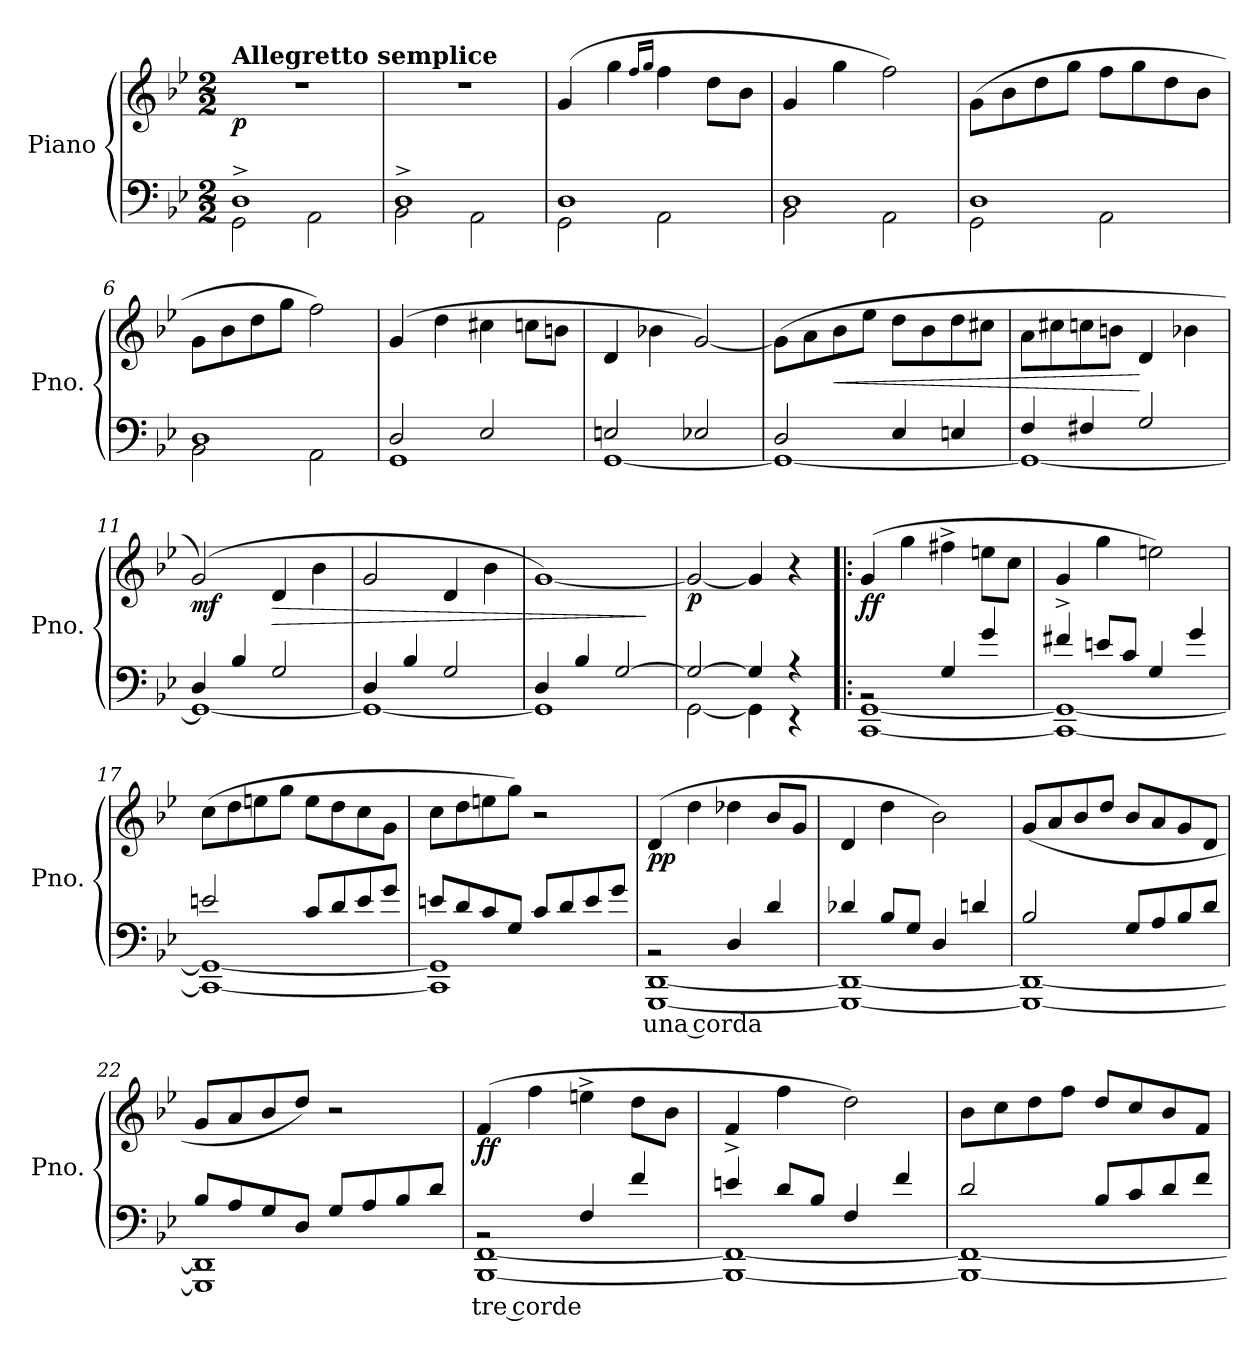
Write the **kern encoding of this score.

**kern	**text	**kern	**dynam
*part1	*part1	*part1	*part1
*staff2	*staff2	*staff1	*staff1/2
*I"Piano	*	*	*
*I'Pno.	*	*	*
*clefF4	*	*clefG2	*
*k[b-e-]	*	*k[b-e-]	*
*M2/2	*	*M2/2	*
=1	=1	=1	=1
*^	*	*	*
!	!	!	!LO:TX:a:B:t=Allegretto semplice	!
!	!	!	!	!LO:DY:b
1D^	2GG\	.	1r	p
.	2AA\	.	.	.
=2	=2	=2	=2	=2
1D^	2BB-\	.	1r	.
.	2AA\	.	.	.
=3	=3	=3	=3	=3
1D	2GG\	.	(>4g/	.
.	.	.	4gg\	.
.	.	.	16qff/LL	.
.	.	.	16qgg/JJ	.
.	2AA\	.	4ff\	.
.	.	.	8dd\L	.
.	.	.	8b-\J	.
=4	=4	=4	=4	=4
1D	2BB-\	.	4g/	.
.	.	.	4gg\	.
.	2AA\	.	2ff\)	.
=5	=5	=5	=5	=5
1D	2GG\	.	(>8g\L	.
.	.	.	8b-\	.
.	.	.	8dd\	.
.	.	.	8gg\J	.
.	2AA\	.	8ff\L	.
.	.	.	8gg\	.
.	.	.	8dd\	.
.	.	.	8b-\J	.
=6	=6	=6	=6	=6
1D	2BB-\	.	8g\L	.
.	.	.	8b-\	.
.	.	.	8dd\	.
.	.	.	8gg\J	.
.	2AA\	.	2ff\)	.
=7	=7	=7	=7	=7
2D/	1GG	.	(>4g/	.
.	.	.	4dd\	.
2E-/	.	.	4cc#X\	.
.	.	.	8ccn\L	.
.	.	.	8bn\J	.
!!LO:LB:g=z
=8	=8	=8	=8	=8
2En/	[1GG	.	4d/	.
.	.	.	4b-X\	.
2E-X/	.	.	[2g/)	.
=9	=9	=9	=9	=9
2D/	1GG_	.	(>8g\L]	.
.	.	.	8a\	.
!	!	!	!	!LO:HP:b
.	.	.	8b-\	<
.	.	.	8ee-\J	.
4E-/	.	.	8dd\L	.
.	.	.	8b-\	.
4En/	.	.	8dd\	.
.	.	.	8cc#X\J	.
=10	=10	=10	=10	=10
4F/	1GG_	.	8a\L	.
.	.	.	8cc#X\	.
4F#X/	.	.	8ccn\	.
.	.	.	8bn\J	.
2G/	.	.	4d/	[
.	.	.	4b-X\	.
=11	=11	=11	=11	=11
!	!	!	!	!LO:DY:b
4D/	1GG_	.	(>2g/)	mf
4B-/	.	.	.	.
!	!	!	!	!LO:HP:b
2G/	.	.	4d/	>
.	.	.	4b-\	.
=12	=12	=12	=12	=12
4D/	1GG_	.	2g/	.
4B-/	.	.	.	.
2G/	.	.	4d/	.
.	.	.	4b-\	.
=13	=13	=13	=13	=13
4D/	1GG]	.	[1g)	.
4B-/	.	.	.	.
[2G/	.	.	.	.
*v	*v	*	*	*
.	.	.	]
=14	=14	=14	=14
*^	*	*	*
!	!	!	!	!LO:DY:b
2G/_	[2GG\	.	2g/_	p
4G/]	4GG\]	.	4g/]	.
4r	4r	.	4r	.
!!LO:LB:g=z
=15!|:	=15!|:	=15!|:	=15!|:	=15!|:
!	!	!	!	!LO:DY:b
2rBB	[1CC [1GG	.	(>4g/	ff
.	.	.	4gg\	.
4G/	.	.	4ff#X^\	.
4g/	.	.	8een\L	.
.	.	.	8cc\J	.
=16	=16	=16	=16	=16
4f#X^/	1CC_ 1GG_	.	4g/	.
8en/L	.	.	4gg\	.
8c/J	.	.	.	.
4G/	.	.	2een\)	.
4g/	.	.	.	.
=17	=17	=17	=17	=17
2en/	1CC_ 1GG_	.	(>8cc\L	.
.	.	.	8dd\	.
.	.	.	8een\	.
.	.	.	8gg\J	.
8c/L	.	.	8ee\L	.
8d/	.	.	8dd\	.
8e/	.	.	8cc\	.
8g/J	.	.	8g\J	.
=18	=18	=18	=18	=18
8en/L	1CC] 1GG]	.	8cc\L	.
8d/	.	.	8dd\	.
8c/	.	.	8een\	.
8G/J	.	.	8gg\J)	.
8c/L	.	.	2r	.
8d/	.	.	.	.
8e/	.	.	.	.
8g/J	.	.	.	.
=19	=19	=19	=19	=19
!	!	!LO:LY:b	!	!LO:DY:b
2rBB	[1GGG [1DD	una corda	(>4d/	pp
.	.	.	4dd\	.
4D/	.	.	4dd-X\	.
4d/	.	.	8b-/L	.
.	.	.	8g/J	.
=20	=20	=20	=20	=20
4d-X/	1GGG_ 1DD_	.	4d/	.
8B-/L	.	.	4dd\	.
8G/J	.	.	.	.
4D/	.	.	2b-\)	.
4dn/	.	.	.	.
=21	=21	=21	=21	=21
2B-/	1GGG_ 1DD_	.	(<8g/L	.
.	.	.	8a/	.
.	.	.	8b-/	.
.	.	.	8dd/J	.
8G/L	.	.	8b-/L	.
8A/	.	.	8a/	.
8B-/	.	.	8g/	.
8d/J	.	.	8d/J	.
!!LO:LB:g=z
=22	=22	=22	=22	=22
8B-/L	1GGG] 1DD]	.	8g/L	.
8A/	.	.	8a/	.
8G/	.	.	8b-/	.
8D/J	.	.	8dd/J)	.
8G/L	.	.	2r	.
8A/	.	.	.	.
8B-/	.	.	.	.
8d/J	.	.	.	.
=23	=23	=23	=23	=23
!	!	!LO:LY:b	!	!LO:DY:b
2rBB	[1BBB- [1FF	tre corde	(>4f/	ff
.	.	.	4ff\	.
4F/	.	.	4een^\	.
4f/	.	.	8dd\L	.
.	.	.	8b-\J	.
=24	=24	=24	=24	=24
4en^/	1BBB-_ 1FF_	.	4f/	.
8d/L	.	.	4ff\	.
8B-/J	.	.	.	.
4F/	.	.	2dd\)	.
4f/	.	.	.	.
=25	=25	=25	=25	=25
2d/	1BBB-_ 1FF_	.	8b-\L	.
.	.	.	8cc\	.
.	.	.	8dd\	.
.	.	.	8ff\J	.
8B-/L	.	.	8dd/L	.
8c/	.	.	8cc/	.
8d/	.	.	8b-/	.
8f/J	.	.	8f/J	.
*v	*v	*	*	*
=	=	=	=
*-	*-	*-	*-
